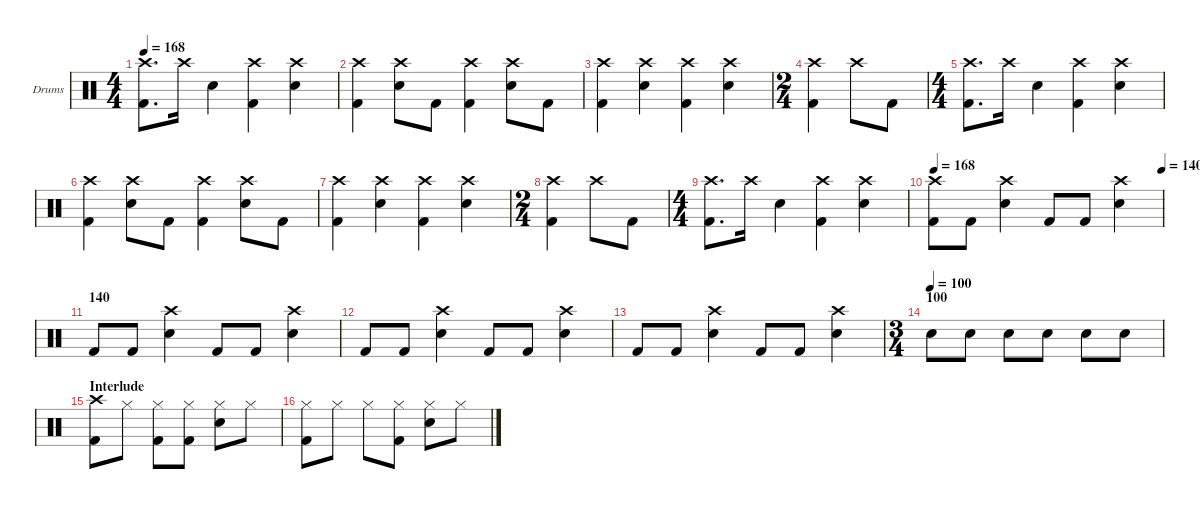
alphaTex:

\hideDynamics
\bracketExtendMode nobrackets
\firstSystemTrackNameOrientation horizontal
\otherSystemsTrackNameOrientation horizontal
\track ("Drumkit" "Drums") {instrument percussion}
\staff {score}
\articulation defaults
\ts (4 4)
\tempo 168
\clef neutral
\ks c
("Kick (hit) 2" "Crash high (hit)").8{d dy fff} "Crash high (hit)".16 "Snare (hit) 2".4 ("Kick (hit) 2" "Crash high (hit)").4 ("Snare (hit) 2" "Crash high (hit)").4 |
("Kick (hit) 2" "Crash high (hit)").4 ("Snare (hit) 2" "Crash high (hit)").8 "Kick (hit) 2".8 ("Kick (hit) 2" "Crash high (hit)").4 ("Snare (hit) 2" "Crash high (hit)").8 "Kick (hit) 2".8 |
("Kick (hit) 2" "Crash high (hit)").4 ("Snare (hit) 2" "Crash high (hit)").4 ("Kick (hit) 2" "Crash high (hit)").4 ("Snare (hit) 2" "Crash high (hit)").4 |
\ts (2 4)
("Kick (hit) 2" "Crash high (hit)").4 "Crash high (hit)".8 "Kick (hit) 2".8 |
\ts (4 4)
("Kick (hit) 2" "Crash high (hit)").8{d} "Crash high (hit)".16 "Snare (hit) 2".4 ("Kick (hit) 2" "Crash high (hit)").4 ("Snare (hit) 2" "Crash high (hit)").4 |
("Kick (hit) 2" "Crash high (hit)").4 ("Snare (hit) 2" "Crash high (hit)").8 "Kick (hit) 2".8 ("Kick (hit) 2" "Crash high (hit)").4 ("Snare (hit) 2" "Crash high (hit)").8 "Kick (hit) 2".8 |
("Kick (hit) 2" "Crash high (hit)").4 ("Snare (hit) 2" "Crash high (hit)").4 ("Kick (hit) 2" "Crash high (hit)").4 ("Snare (hit) 2" "Crash high (hit)").4 |
\ts (2 4)
("Kick (hit) 2" "Crash high (hit)").4 "Crash high (hit)".8 "Kick (hit) 2".8 |
\ts (4 4)
("Kick (hit) 2" "Crash high (hit)").8{d} "Crash high (hit)".16 "Snare (hit) 2".4 ("Kick (hit) 2" "Crash high (hit)").4 ("Snare (hit) 2" "Crash high (hit)").4 |
\tempo 168
\tempo (140 1)
("Kick (hit) 2" "Crash high (hit)").8 "Kick (hit) 2".8 ("Snare (hit) 2" "Crash high (hit)").4 "Kick (hit) 2".8 "Kick (hit) 2".8 ("Crash high (hit)" "Snare (hit) 2").4 |
\section ("" "140")
"Kick (hit) 2".8 "Kick (hit) 2".8 ("Snare (hit) 2" "Crash high (hit)").4 "Kick (hit) 2".8 "Kick (hit) 2".8 ("Crash high (hit)" "Snare (hit) 2").4 |
"Kick (hit) 2".8 "Kick (hit) 2".8 ("Snare (hit) 2" "Crash high (hit)").4 "Kick (hit) 2".8 "Kick (hit) 2".8 ("Crash high (hit)" "Snare (hit) 2").4 |
"Kick (hit) 2".8 "Kick (hit) 2".8 ("Snare (hit) 2" "Crash high (hit)").4 "Kick (hit) 2".8 "Kick (hit) 2".8 ("Crash high (hit)" "Snare (hit) 2").4 |
\ts (3 4)
\section ("" "100")
\tempo (100)
"Snare (hit) 2".8{dy f} "Snare (hit) 2".8{dy fff} "Snare (hit) 2".8 "Snare (hit) 2".8 "Snare (hit) 2".8 "Snare (hit) 2".8 |
\section ("" "Interlude")
("Crash high (hit)" "Kick (hit) 2").8 "Hi-Hat (closed)".8 ("Kick (hit) 2" "Hi-Hat (closed)").8 ("Kick (hit) 2" "Hi-Hat (closed)").8 ("Snare (hit) 2" "Hi-Hat (closed)").8 "Hi-Hat (closed)".8 |
("Hi-Hat (closed)" "Kick (hit) 2").8 "Hi-Hat (closed)".8 "Hi-Hat (closed)".8 ("Kick (hit) 2" "Hi-Hat (closed)").8 ("Hi-Hat (closed)" "Snare (hit) 2").8 "Hi-Hat (closed)".8
